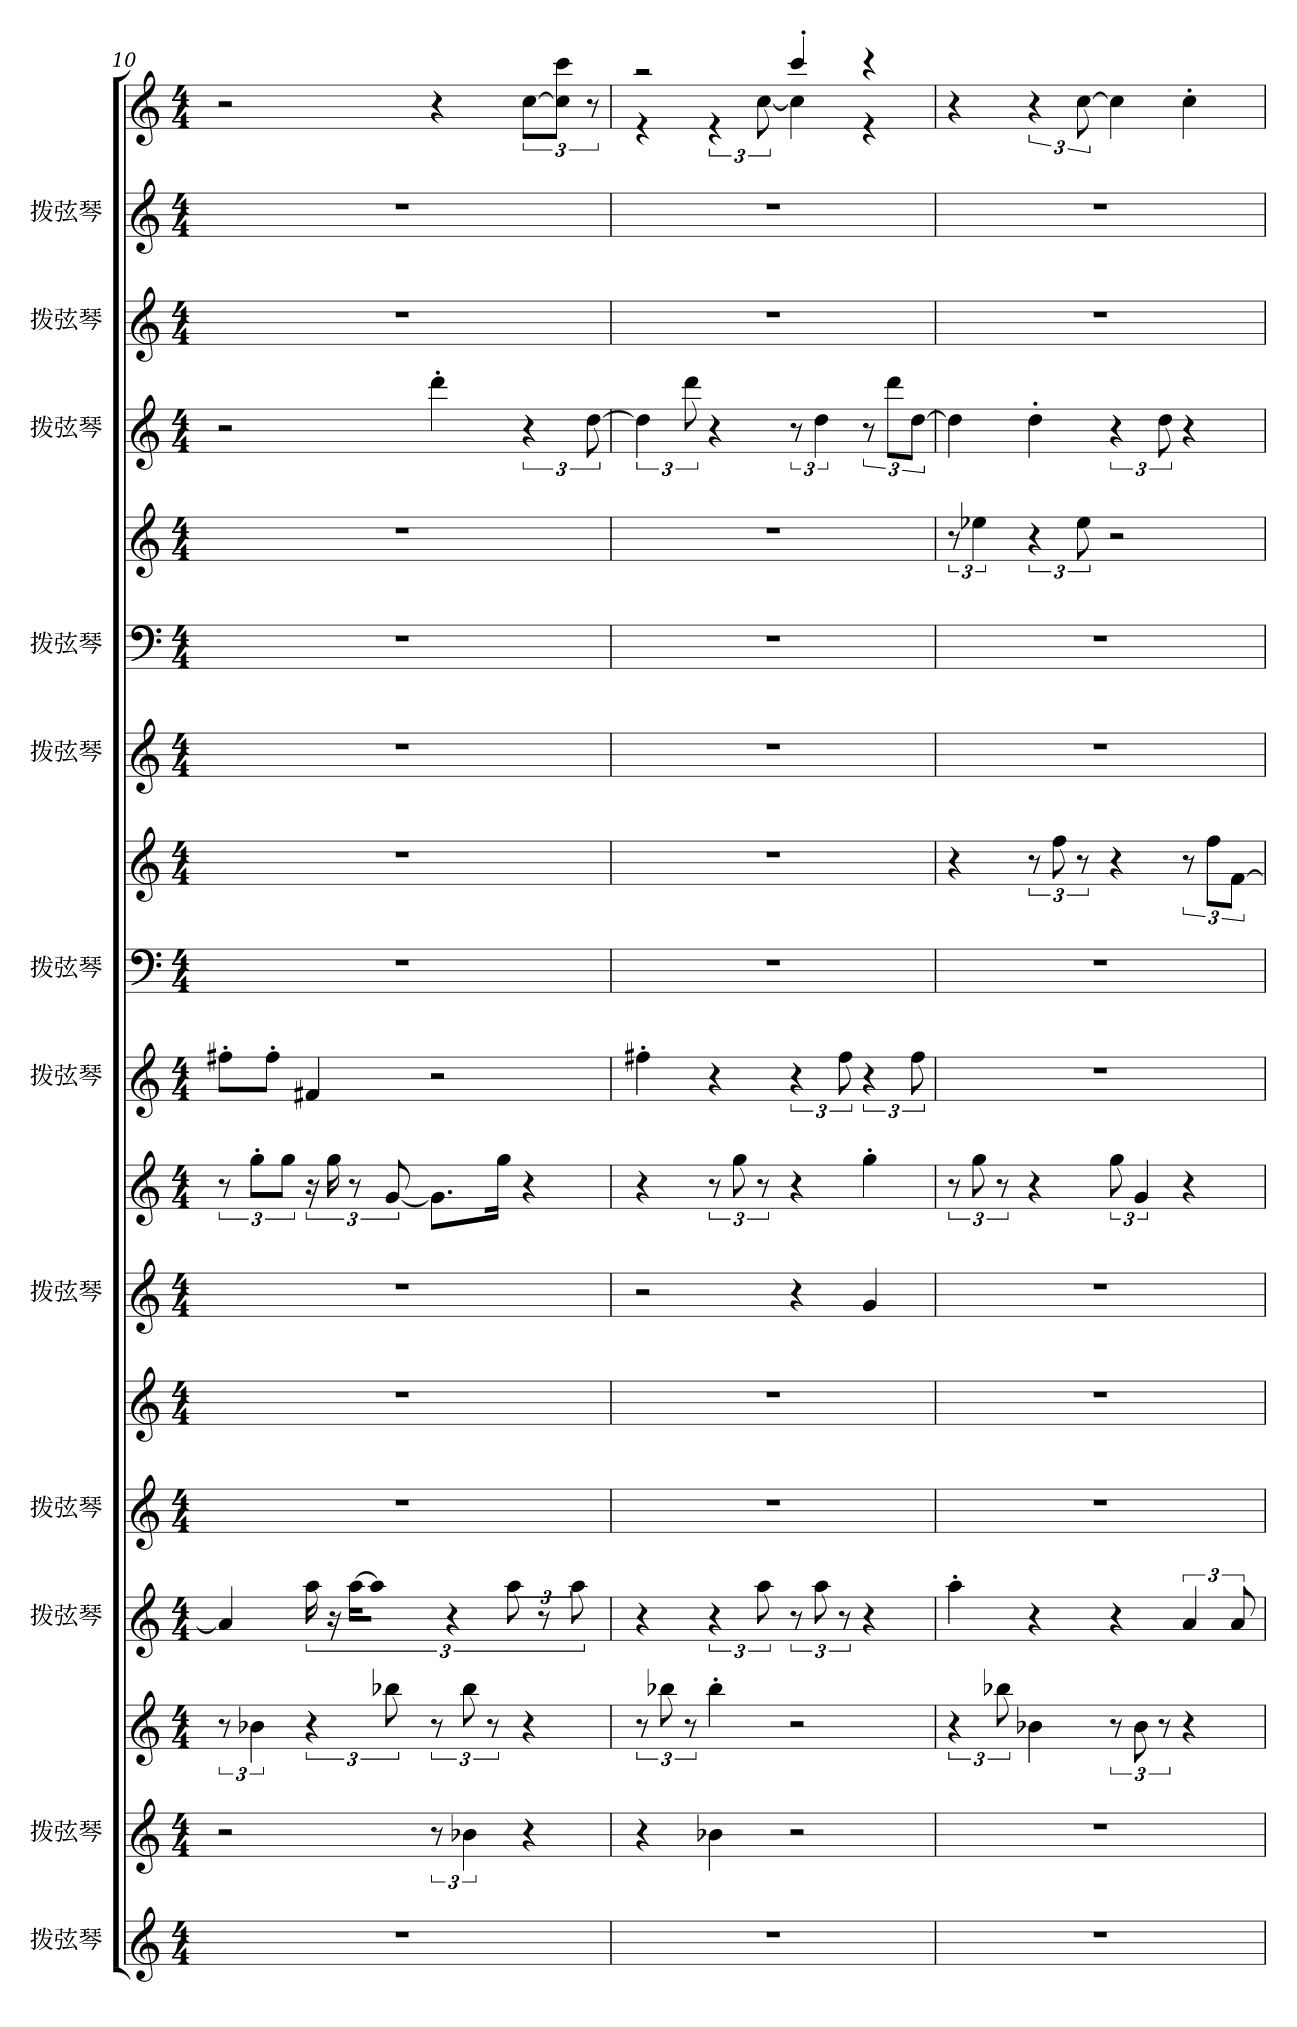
**kern	**kern	**kern	**kern	**kern	**kern	**kern	**kern	**kern	**kern	**kern	**kern	**kern	**kern	**kern	**kern	**kern	**kern
*part12	*part11	*part11	*part10	*part9	*part9	*part8	*part8	*part7	*part6	*part6	*part5	*part4	*part4	*part3	*part2	*part1	*part1
*staff18	*staff17	*staff16	*staff15	*staff14	*staff13	*staff12	*staff11	*staff10	*staff9	*staff8	*staff7	*staff6	*staff5	*staff4	*staff3	*staff2	*staff1
*I"拨弦琴	*I"拨弦琴	*	*I"拨弦琴	*I"拨弦琴	*	*I"拨弦琴	*	*I"拨弦琴	*I"拨弦琴	*	*I"拨弦琴	*I"拨弦琴	*	*I"拨弦琴	*I"拨弦琴	*I"拨弦琴	*
*clefG2	*clefG2	*clefG2	*clefG2	*clefG2	*clefG2	*clefG2	*clefG2	*clefG2	*clefF4	*clefG2	*clefG2	*clefF4	*clefG2	*clefG2	*clefG2	*clefG2	*clefG2
*k[]	*k[]	*k[]	*k[]	*k[]	*k[]	*k[]	*k[]	*k[]	*k[]	*k[]	*k[]	*k[]	*k[]	*k[]	*k[]	*k[]	*k[]
*M4/4	*M4/4	*M4/4	*M4/4	*M4/4	*M4/4	*M4/4	*M4/4	*M4/4	*M4/4	*M4/4	*M4/4	*M4/4	*M4/4	*M4/4	*M4/4	*M4/4	*M4/4
=10	=10	=10	=10	=10	=10	=10	=10	=10	=10	=10	=10	=10	=10	=10	=10	=10	=10
1r	2r	12r	4a/]	1r	1r	1r	12r	8ff#X'\L	1r	1r	1r	1r	1r	2r	1r	1r	2r
.	.	6b-X\	.	.	.	.	12gg'\L	.	.	.	.	.	.	.	.	.	.
.	.	.	.	.	.	.	.	8ff#'\J	.	.	.	.	.	.	.	.	.
.	.	.	.	.	.	.	12gg\J	.	.	.	.	.	.	.	.	.	.
.	.	6r	24aa\	.	.	.	24r	4f#X/	.	.	.	.	.	.	.	.	.
.	.	.	24r	.	.	.	24gg\	.	.	.	.	.	.	.	.	.	.
.	.	.	[24aa\KL	.	.	.	12r	.	.	.	.	.	.	.	.	.	.
.	.	.	8aa\J]	.	.	.	.	.	.	.	.	.	.	.	.	.	.
.	.	12bb-X\	.	.	.	.	[12g/	.	.	.	.	.	.	.	.	.	.
.	12r	12r	4r	.	.	.	8.g\L]	2r	.	.	.	.	.	4ddd'\	.	.	4r
.	6b-X\	12bb-\	.	.	.	.	.	.	.	.	.	.	.	.	.	.	.
.	.	12r	.	.	.	.	.	.	.	.	.	.	.	.	.	.	.
.	.	.	.	.	.	.	16gg\Jk	.	.	.	.	.	.	.	.	.	.
.	4r	4r	12aa\	.	.	.	4r	.	.	.	.	.	.	6r	.	.	[12cc\L
.	.	.	12r	.	.	.	.	.	.	.	.	.	.	.	.	.	12cc\] 12ccc\J
.	.	.	12aa\	.	.	.	.	.	.	.	.	.	.	[12dd\	.	.	12r
!!LO:PB:g=z
=11	=11	=11	=11	=11	=11	=11	=11	=11	=11	=11	=11	=11	=11	=11	=11	=11	=11
*	*	*	*	*	*	*	*	*	*	*	*	*	*	*	*	*	*^
1r	4r	12r	4r	1r	1r	2r	4r	4ff#X'\	1r	1r	1r	1r	1r	6dd\]	1r	1r	2r	4r
.	.	12bb-X\	.	.	.	.	.	.	.	.	.	.	.	.	.	.	.	.
.	.	12r	.	.	.	.	.	.	.	.	.	.	.	12ddd\	.	.	.	.
.	4b-X\	4bb-'\	6r	.	.	.	12r	4r	.	.	.	.	.	4r	.	.	.	6r
.	.	.	.	.	.	.	12gg\	.	.	.	.	.	.	.	.	.	.	.
.	.	.	12aa\	.	.	.	12r	.	.	.	.	.	.	.	.	.	.	[12cc\
.	2r	2r	12r	.	.	4r	4r	6r	.	.	.	.	.	12r	.	.	4ccc'/	4cc\]
.	.	.	12aa\	.	.	.	.	.	.	.	.	.	.	6dd\	.	.	.	.
.	.	.	12r	.	.	.	.	12ff#\	.	.	.	.	.	.	.	.	.	.
.	.	.	4r	.	.	4g/	4gg'\	6r	.	.	.	.	.	12r	.	.	4r	4r
.	.	.	.	.	.	.	.	.	.	.	.	.	.	12ddd\L	.	.	.	.
.	.	.	.	.	.	.	.	12ff#\	.	.	.	.	.	[12dd\J	.	.	.	.
*	*	*	*	*	*	*	*	*	*	*	*	*	*	*	*	*	*v	*v
=12	=12	=12	=12	=12	=12	=12	=12	=12	=12	=12	=12	=12	=12	=12	=12	=12	=12
1r	1r	6r	4aa'\	1r	1r	1r	12r	1r	1r	4r	1r	1r	12r	4dd\]	1r	1r	4r
.	.	.	.	.	.	.	12gg\	.	.	.	.	.	6ee-X\	.	.	.	.
.	.	12bb-X\	.	.	.	.	12r	.	.	.	.	.	.	.	.	.	.
.	.	4b-X\	4r	.	.	.	4r	.	.	12r	.	.	6r	4dd'\	.	.	6r
.	.	.	.	.	.	.	.	.	.	12ff\	.	.	.	.	.	.	.
.	.	.	.	.	.	.	.	.	.	12r	.	.	12ee-\	.	.	.	[12cc\
.	.	12r	4r	.	.	.	12gg\	.	.	4r	.	.	2r	6r	.	.	4cc\]
.	.	12b-\	.	.	.	.	6g/	.	.	.	.	.	.	.	.	.	.
.	.	12r	.	.	.	.	.	.	.	.	.	.	.	12dd\	.	.	.
.	.	4r	6a/	.	.	.	4r	.	.	12r	.	.	.	4r	.	.	4cc'\
.	.	.	.	.	.	.	.	.	.	12ff\L	.	.	.	.	.	.	.
.	.	.	12a/	.	.	.	.	.	.	[12f\J	.	.	.	.	.	.	.
=	=	=	=	=	=	=	=	=	=	=	=	=	=	=	=	=	=
*-	*-	*-	*-	*-	*-	*-	*-	*-	*-	*-	*-	*-	*-	*-	*-	*-	*-
